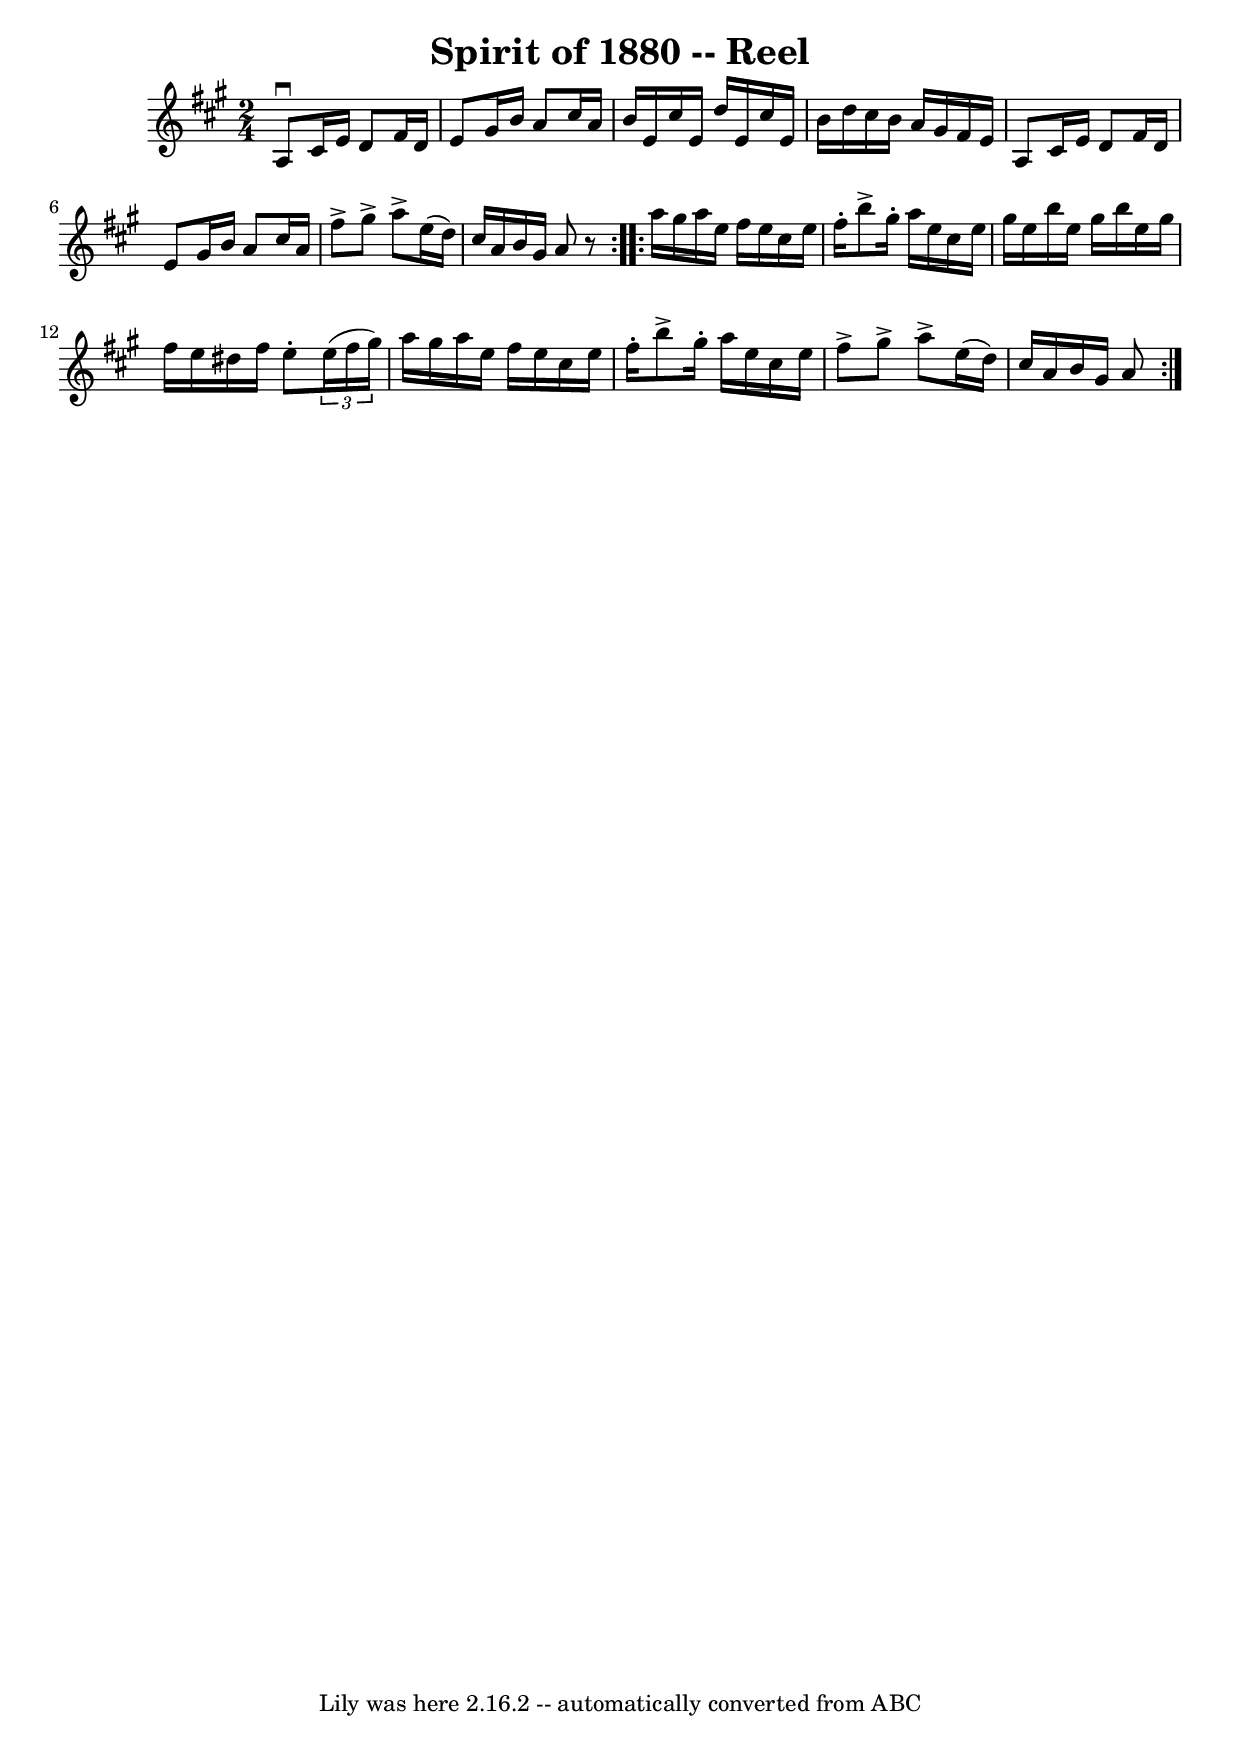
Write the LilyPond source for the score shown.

\version "2.7.40"
\include "Mammoth.ily"
\header {
	%% book = "Ryan's Mammoth Collection"
	crossRefNumber = "1"
	footnotes = "\\\\170"
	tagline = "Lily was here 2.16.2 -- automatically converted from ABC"
	title = "Spirit of 1880 -- Reel"
}
voicedefault =  {


\repeat volta 2 {
\time 2/4 
\key a \major a8^\downbow cis'16 e'16 d'8 fis'16    
d'16    |
 e'8 gis'16 b'16 a'8 cis''16 a'16    |
  
 b'16 e'16 cis''16 e'16 d''16 e'16 cis''16 e'16    
|
 b'16 d''16 cis''16 b'16 a'16 gis'16 fis'16 e'16 
   |
 a8 cis'16 e'16 d'8 fis'16 d'16    |
 e'8 
 gis'16 b'16 a'8 cis''16 a'16    |
 fis''8^\accent   
gis''8^\accent a''8^\accent e''16 (d''16)   |
 cis''16    
a'16 b'16 gis'16 a'8    r8   } \repeat volta 2 { a''16 gis''16  
 a''16 e''16 fis''16 e''16 cis''16 e''16    |
 fis''16 
-. b''8^\accent gis''16 -. a''16 e''16 cis''16 e''16    
|
 gis''16 e''16 b''16 e''16 gis''16 b''16 e''16    
gis''16    |
 fis''16 e''16 dis''16 fis''16 e''8 -.   
\times 2/3 { e''16 (fis''16 gis''16) }   |
 a''16    
gis''16 a''16 e''16 fis''16 e''16 cis''16 e''16    |
   
fis''16 -. b''8^\accent gis''16 -. a''16 e''16 cis''16 e''16    
|
 fis''8^\accent gis''8^\accent a''8^\accent e''16 (d''16  
-)   |
 cis''16 a'16 b'16 gis'16 a'8  }   
}

\score{
    <<

	\context Staff="default"
	{
	    \voicedefault 
	}

    >>
	\layout {
	}
	\midi {}
}
